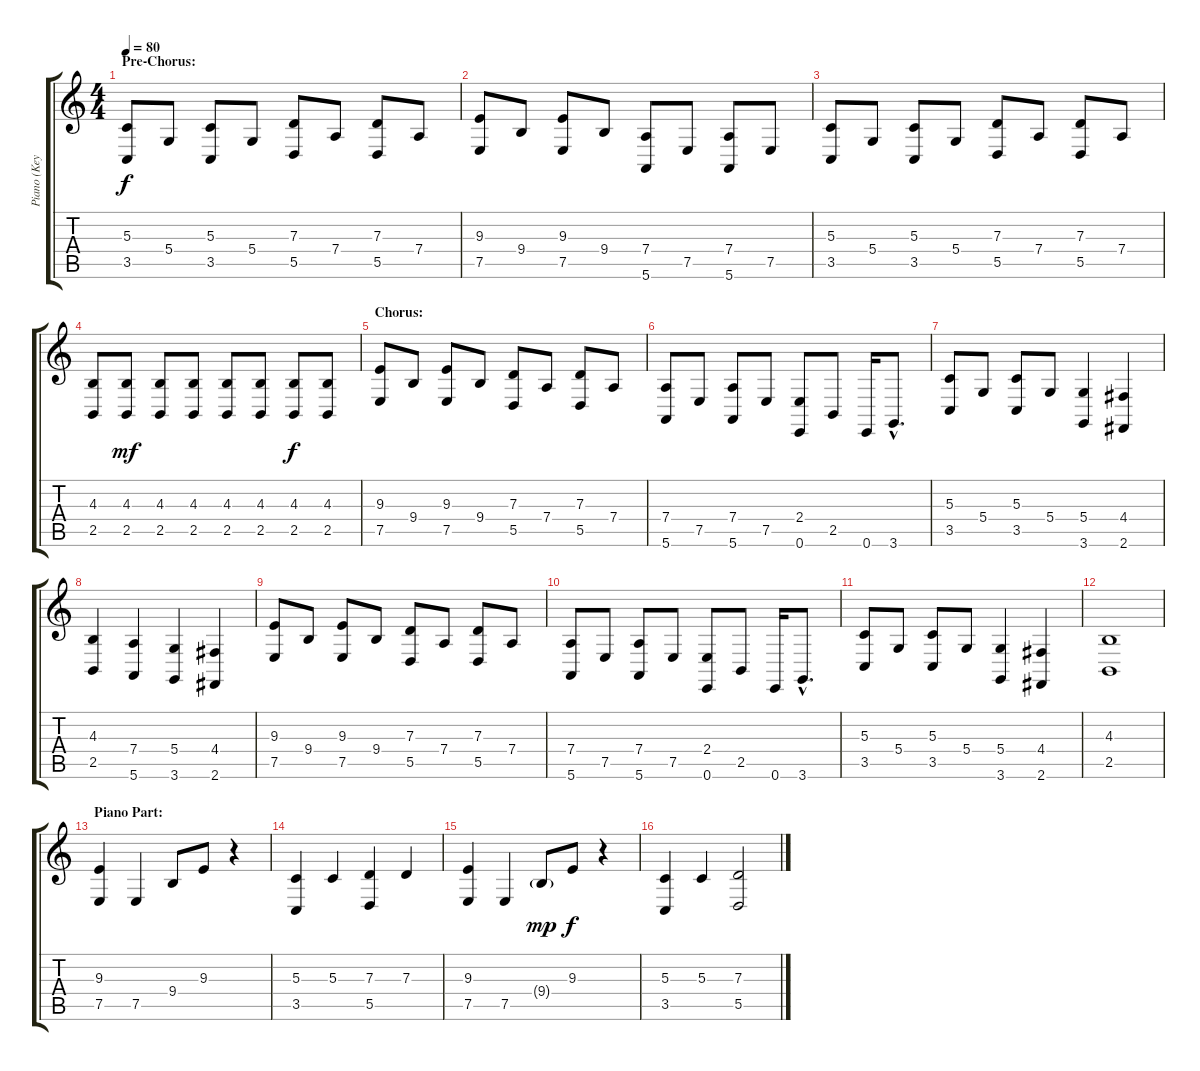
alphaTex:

\track ("Piano (Keyb.) LH" "Piano (Key") {instrument acousticgrandpiano}
\staff {score tabs}
\tuning (E4 B3 G3 D3 A2 E2) {hide}
\ts (4 4)
\section ("" "Pre-Chorus:")
\tempo 80
\clef g2
\ks c
(5.3 3.5).8{dy f} 5.4.8 (5.3 3.5).8 5.4.8 (7.3 5.5).8 7.4.8 (7.3 5.5).8 7.4.8 |
(9.3 7.5).8 9.4.8 (9.3 7.5).8 9.4.8 (7.4 5.6).8 7.5.8 (7.4 5.6).8 7.5.8 |
(5.3 3.5).8 5.4.8 (5.3 3.5).8 5.4.8 (7.3 5.5).8 7.4.8 (7.3 5.5).8 7.4.8 |
(4.3 2.5).8 (4.3 2.5).8{dy mf} (4.3 2.5).8 (4.3 2.5).8 (4.3 2.5).8 (4.3 2.5).8 (4.3 2.5).8{dy f} (4.3 2.5).8 |
\section ("" "Chorus:")
(9.3 7.5).8 9.4.8 (9.3 7.5).8 9.4.8 (7.3 5.5).8 7.4.8 (7.3 5.5).8 7.4.8 |
(7.4 5.6).8 7.5.8 (7.4 5.6).8 7.5.8 (2.4 0.6).8 2.5.8 0.6.16 3.6{hac}.8{d} |
(5.3 3.5).8 5.4.8 (5.3 3.5).8 5.4.8 (5.4 3.6).4 (4.4 2.6).4 |
(4.3 2.5).4 (7.4 5.6).4 (5.4 3.6).4 (4.4 2.6).4 |
(9.3 7.5).8 9.4.8 (9.3 7.5).8 9.4.8 (7.3 5.5).8 7.4.8 (7.3 5.5).8 7.4.8 |
(7.4 5.6).8 7.5.8 (7.4 5.6).8 7.5.8 (2.4 0.6).8 2.5.8 0.6.16 3.6{hac}.8{d} |
(5.3 3.5).8 5.4.8 (5.3 3.5).8 5.4.8 (5.4 3.6).4 (4.4 2.6).4 |
(4.3 2.5).1 |
\section ("" "Piano Part:")
(9.3 7.5).4 7.5.4 9.4.8 9.3.8 r.4 |
(5.3 3.5).4 5.3.4 (7.3 5.5).4 7.3.4 |
(9.3 7.5).4 7.5.4 9.4{g}.8{dy mp} 9.3.8{dy f} r.4 |
(5.3 3.5).4 5.3.4 (7.3 5.5).2
